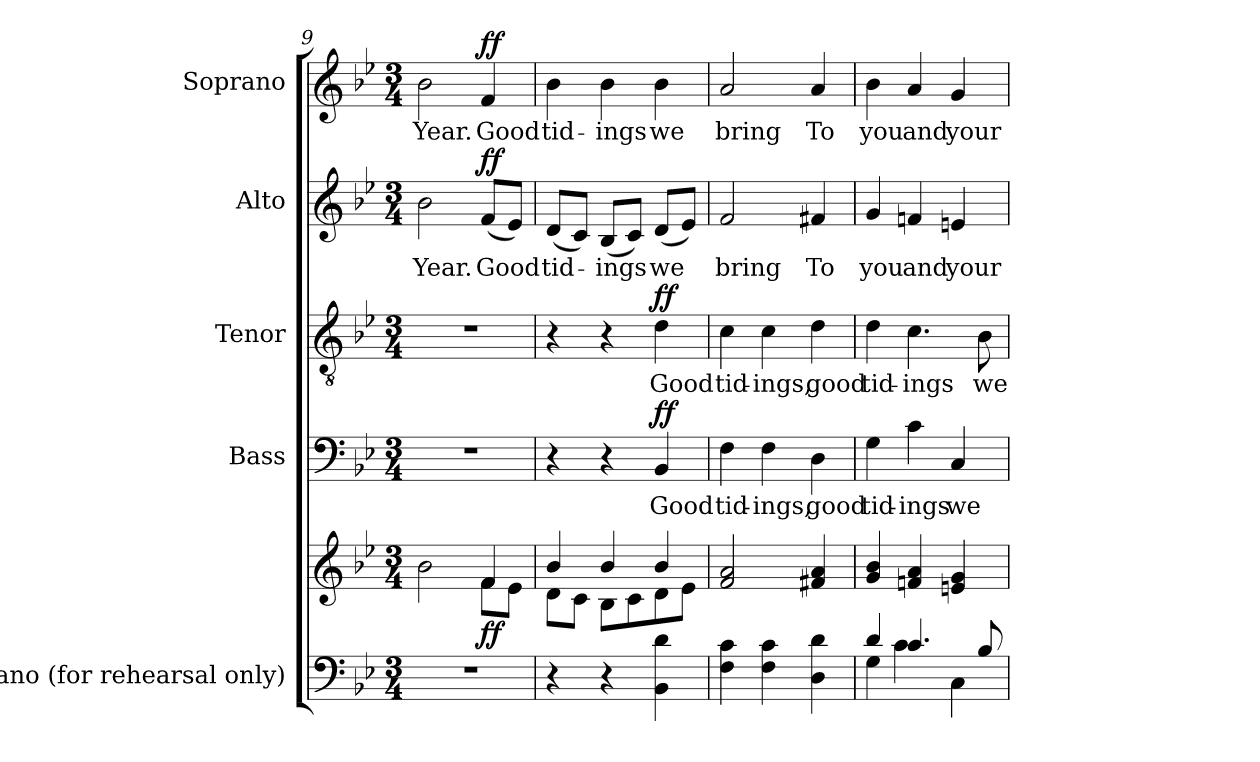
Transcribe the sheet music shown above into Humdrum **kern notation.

**kern	**kern	**dynam	**kern	**text	**dynam	**kern	**text	**dynam	**kern	**text	**dynam	**kern	**text	**dynam
*part5	*part5	*part5	*part4	*part4	*part4	*part3	*part3	*part3	*part2	*part2	*part2	*part1	*part1	*part1
*staff6	*staff5	*staff5/6	*staff4	*staff4	*staff4	*staff3	*staff3	*staff3	*staff2	*staff2	*staff2	*staff1	*staff1	*staff1
*I"Piano (for rehearsal  only)	*	*	*I"Bass	*	*	*I"Tenor	*	*	*I"Alto	*	*	*I"Soprano	*	*
*I'Pno.	*	*	*I'B.	*	*	*I'T.	*	*	*I'A.	*	*	*I'S.	*	*
*clefF4	*clefG2	*	*clefF4	*	*	*clefGv2	*	*	*clefG2	*	*	*clefG2	*	*
*	*	*	*	*	*	*ITrd7c12	*	*	*	*	*	*	*	*
*k[b-e-]	*k[b-e-]	*	*k[b-e-]	*	*	*k[b-e-]	*	*	*k[b-e-]	*	*	*k[b-e-]	*	*
*B-:	*B-:	*	*B-:	*	*	*B-:	*	*	*B-:	*	*	*B-:	*	*
*M3/4	*M3/4	*	*M3/4	*	*	*M3/4	*	*	*M3/4	*	*	*M3/4	*	*
=9	=9	=9	=9	=9	=9	=9	=9	=9	=9	=9	=9	=9	=9	=9
!LO:N:vis=1	!	!	!LO:N:vis=1	!	!	!LO:N:vis=1	!	!	!	!	!	!	!	!
*	*^	*	*	*	*	*	*	*	*	*	*	*	*	*
!	!	!	!	!	!	!	!	!	!	!	!LO:LY:b:color=#000000	!	!	!	!
!	!	!	!	!	!	!	!	!	!	!	!	!	!	!LO:LY:b:color=#000000	!
2.r	2b-i\	2ryy	.	2.r	.	.	2.r	.	.	2b-i\	Year.	.	2b-i\	Year.	.
!	!	!	!	!	!	!	!	!	!	!	!LO:LY:b:color=#000000	!	!	!	!
!	!	!	!	!	!	!	!	!	!	!	!	!	!	!LO:LY:b:color=#000000	!
.	4fi/	8fi\L	ff	.	.	.	.	.	.	(8fi/L	Good	ff	4fi/	Good	ff
.	.	8e-i\J	.	.	.	.	.	.	.	8e-i/J)	.	.	.	.	.
=10	=10	=10	=10	=10	=10	=10	=10	=10	=10	=10	=10	=10	=10	=10	=10
!	!	!	!	!	!	!	!	!	!	!	!LO:LY:b:color=#000000	!	!	!	!
!	!	!	!	!	!	!	!	!	!	!	!	!	!	!LO:LY:b:color=#000000	!
4r	4b-i/	8di\L	.	4r	.	.	4r	.	.	(8di/L	tid-	.	4b-i\	tid-	.
.	.	8ci\J	.	.	.	.	.	.	.	8ci/J)	.	.	.	.	.
!	!	!	!	!	!	!	!	!	!	!	!LO:LY:b:color=#000000	!	!	!	!
!	!	!	!	!	!	!	!	!	!	!	!	!	!	!LO:LY:b:color=#000000	!
4r	4b-i/	8B-i\L	.	4r	.	.	4r	.	.	(8B-i/L	-ings	.	4b-i\	-ings	.
.	.	8ci\	.	.	.	.	.	.	.	8ci/J)	.	.	.	.	.
!	!	!	!	!	!LO:LY:b:color=#000000	!	!	!	!	!	!	!	!	!	!
!	!	!	!	!	!	!	!	!LO:LY:b:color=#000000	!	!	!	!	!	!	!
!	!	!	!	!	!	!	!	!	!	!	!LO:LY:b:color=#000000	!	!	!	!
!	!	!	!	!	!	!	!	!	!	!	!	!	!	!LO:LY:b:color=#000000	!
4BB-i\ 4di	4b-i/	8di\	.	4BB-i/	Good	ff	4Di\	Good	ff	(8di/L	we	.	4b-i\	we	.
.	.	8e-i\J	.	.	.	.	.	.	.	8e-i/J)	.	.	.	.	.
*	*v	*v	*	*	*	*	*	*	*	*	*	*	*	*	*
=11	=11	=11	=11	=11	=11	=11	=11	=11	=11	=11	=11	=11	=11	=11
*	*^	*	*	*	*	*	*	*	*	*	*	*	*	*
!	!	!	!	!	!LO:LY:b:color=#000000	!	!	!	!	!	!	!	!	!	!
*	*v	*v	*	*	*	*	*	*	*	*	*	*	*	*	*
*	*^	*	*	*	*	*	*	*	*	*	*	*	*	*
!	!	!	!	!	!	!	!	!LO:LY:b:color=#000000	!	!	!	!	!	!	!
*	*v	*v	*	*	*	*	*	*	*	*	*	*	*	*	*
*	*^	*	*	*	*	*	*	*	*	*	*	*	*	*
!	!	!	!	!	!	!	!	!	!	!	!LO:LY:b:color=#000000	!	!	!	!
*	*v	*v	*	*	*	*	*	*	*	*	*	*	*	*	*
*	*^	*	*	*	*	*	*	*	*	*	*	*	*	*
!	!	!	!	!	!	!	!	!	!	!	!	!	!	!LO:LY:b:color=#000000	!
*	*v	*v	*	*	*	*	*	*	*	*	*	*	*	*	*
4Fi\ 4ci	2fi/ 2ai	.	4Fi\	tid-	.	4Ci\	tid-	.	2fi/	bring	.	2ai/	bring	.
!	!	!	!	!LO:LY:b:color=#000000	!	!	!	!	!	!	!	!	!	!
!	!	!	!	!	!	!	!LO:LY:b:color=#000000	!	!	!	!	!	!	!
4Fi\ 4ci	.	.	4Fi\	-ings,	.	4Ci\	-ings,	.	.	.	.	.	.	.
!	!	!	!	!LO:LY:b:color=#000000	!	!	!	!	!	!	!	!	!	!
!	!	!	!	!	!	!	!LO:LY:b:color=#000000	!	!	!	!	!	!	!
!	!	!	!	!	!	!	!	!	!	!LO:LY:b:color=#000000	!	!	!	!
!	!	!	!	!	!	!	!	!	!	!	!	!	!LO:LY:b:color=#000000	!
4Di\ 4di	4f#Xi/ 4ai	.	4Di\	good	.	4Di\	good	.	4f#Xi/	To	.	4ai/	To	.
!!LO:PB:g=z
=12	=12	=12	=12	=12	=12	=12	=12	=12	=12	=12	=12	=12	=12	=12
*^	*	*	*	*	*	*	*	*	*	*	*	*	*	*
!	!	!	!	!	!LO:LY:b:color=#000000	!	!	!	!	!	!	!	!	!	!
!	!	!	!	!	!	!	!	!LO:LY:b:color=#000000	!	!	!	!	!	!	!
!	!	!	!	!	!	!	!	!	!	!	!LO:LY:b:color=#000000	!	!	!	!
!	!	!	!	!	!	!	!	!	!	!	!	!	!	!LO:LY:b:color=#000000	!
4di/	4Gi\	4gi/ 4b-i	.	4Gi\	tid-	.	4Di\	tid-	.	4gi/	you	.	4b-i\	you	.
!	!	!	!	!	!LO:LY:b:color=#000000	!	!	!	!	!	!	!	!	!	!
!	!	!	!	!	!	!	!	!LO:LY:b:color=#000000	!	!	!	!	!	!	!
!	!	!	!	!	!	!	!	!	!	!	!LO:LY:b:color=#000000	!	!	!	!
!	!	!	!	!	!	!	!	!	!	!	!	!	!	!LO:LY:b:color=#000000	!
4.ci/	4ci\	4fni/ 4ai	.	4ci\	-ings	.	4.Ci\	-ings	.	4fni/	and	.	4ai/	and	.
!	!	!	!	!	!LO:LY:b:color=#000000	!	!	!	!	!	!	!	!	!	!
!	!	!	!	!	!	!	!	!	!	!	!LO:LY:b:color=#000000	!	!	!	!
!	!	!	!	!	!	!	!	!	!	!	!	!	!	!LO:LY:b:color=#000000	!
.	4Ci\	4eni/ 4gi	.	4Ci/	we	.	.	.	.	4eni/	your	.	4gi/	your	.
!	!	!	!	!	!	!	!	!LO:LY:b:color=#000000	!	!	!	!	!	!	!
8B-i/	.	.	.	.	.	.	8BB-i\	we	.	.	.	.	.	.	.
*v	*v	*	*	*	*	*	*	*	*	*	*	*	*	*	*
=	=	=	=	=	=	=	=	=	=	=	=	=	=	=
*-	*-	*-	*-	*-	*-	*-	*-	*-	*-	*-	*-	*-	*-	*-
